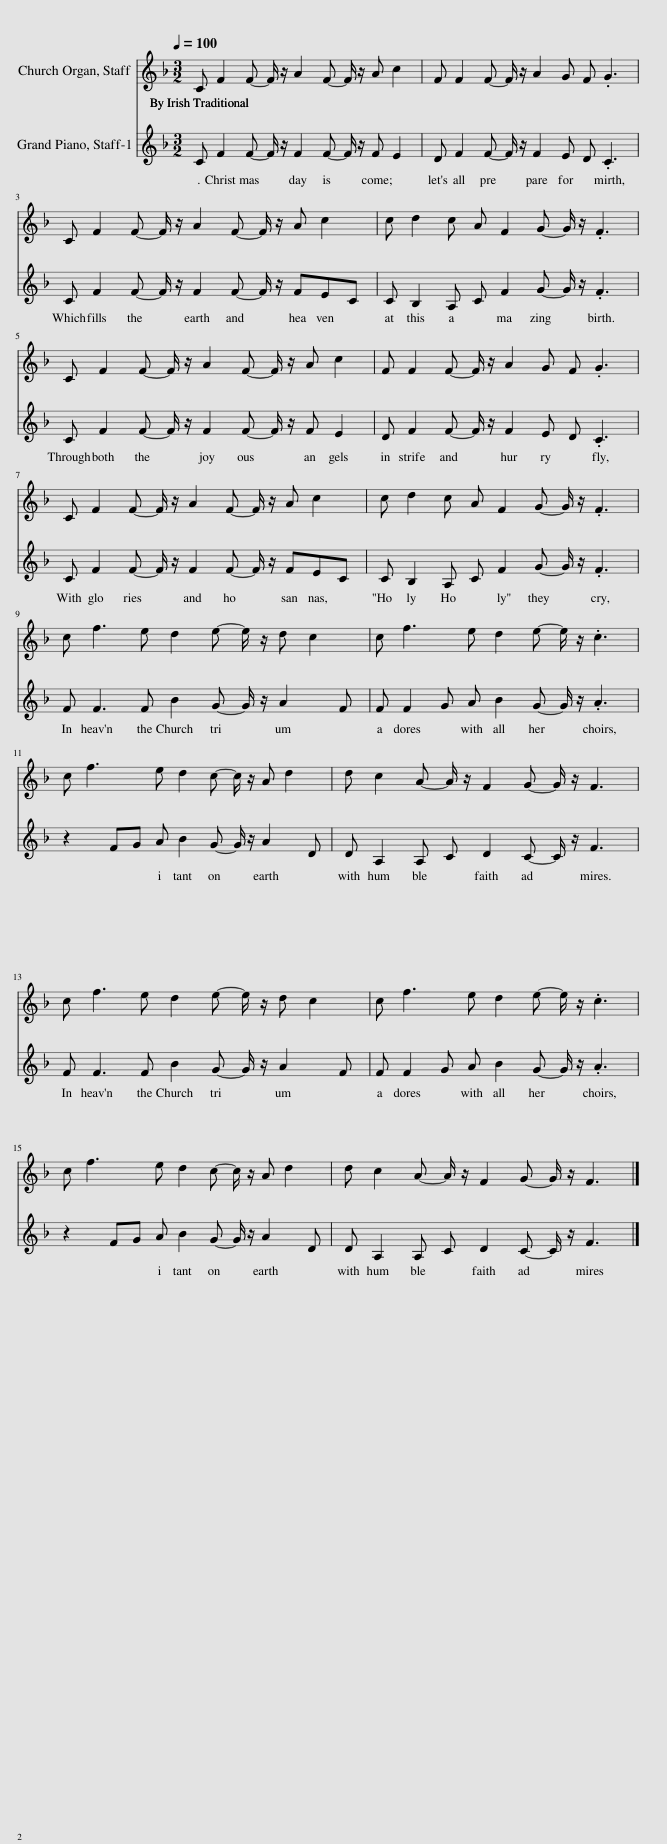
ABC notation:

X:1
%%score 1 2
L:1/8
Q:1/4=100
M:3/2
I:linebreak $
K:F
V:1 treble
V:2 treble
V:1
 C F2 F- F/ z/ A2 F- F/ z/ A c2 | F F2 F- F/ z/ A2 G F .G3 |$ C F2 F- F/ z/ A2 F- F/ z/ A c2 | c d2 c A F2 G- G/ z/ .F3 |$ C F2 F- F/ z/ A2 F- F/ z/ A c2 | %5
 F F2 F- F/ z/ A2 G F .G3 |$ C F2 F- F/ z/ A2 F- F/ z/ A c2 | c d2 c A F2 G- G/ z/ .F3 |$ c f3 e d2 e- e/ z/ d c2 | c f3 e d2 e- e/ z/ .c3 |$ %10
 c f3 e d2 c- c/ z/ A d2 | d c2 A- A/ z/ F2 G- G/ z/ F3 |$ c f3 e d2 e- e/ z/ d c2 | c f3 e d2 e- e/ z/ .c3 |$ c f3 e d2 c- c/ z/ A d2 | %15
 d c2 A- A/ z/ F2 G- G/ z/ F3 |] %16
V:2
 C F2 F- F/ z/ F2 F- F/ z/ F E2 | D F2 F- F/ z/ F2 E D .C3 |$ C F2 F- F/ z/ F2 F- F/ z/ FEC | C B,2 A, C F2 G- G/ z/ .F3 |$ C F2 F- F/ z/ F2 F- F/ z/ F E2 | %5
 D F2 F- F/ z/ F2 E D .C3 |$ C F2 F- F/ z/ F2 F- F/ z/ FEC | C B,2 A, C F2 G- G/ z/ .F3 |$ F F3 F B2 G- G/ z/ A2 F | F F2 G A B2 G- G/ z/ .A3 |$ %10
 z2 FG A B2 G- G/ z/ A2 D | D A,2 A, C D2 C- C/ z/ F3 |$ F F3 F B2 G- G/ z/ A2 F | F F2 G A B2 G- G/ z/ .A3 |$ z2 FG A B2 G- G/ z/ A2 D | %15
 D A,2 A, C D2 C- C/ z/ F3 |] %16
